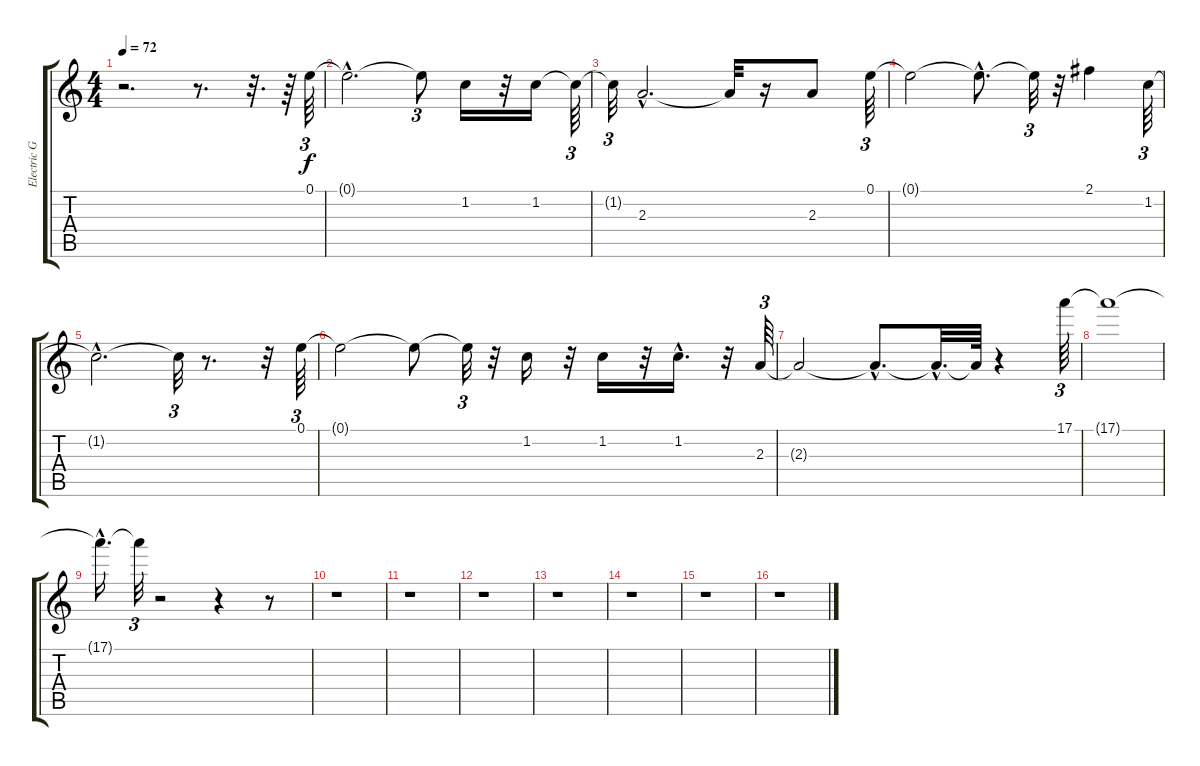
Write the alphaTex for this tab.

\track ("Electric Guitar " "Electric G") {instrument overdrivenguitar}
\staff {score tabs}
\tuning (E4 B3 G3 D3 A2 E2) {hide}
\ts (4 4)
\tempo 72
\clef g2
\ks c
r.2{d dy f} r.8{d} r.32{d} r.64 0.1.64{tu (3 2)} |
0.1{hac t}.2{d} 0.1{t}.8{tu (3 2)} 1.2.16 r.32 1.2.16 1.2{t}.64{tu (3 2)} |
1.2{t}.32{tu (3 2)} 2.3{hac}.2{d} 2.3{t}.32 r.16 2.3.8 0.1.64{tu (3 2)} |
0.1{t}.2 0.1{hac t}.8{d} 0.1{t}.32{tu (3 2)} r.32 2.1.4 1.2.64{tu (3 2)} |
1.2{hac t}.2{d} 1.2{t}.32{tu (3 2)} r.8{d} r.32 0.1.64{tu (3 2)} |
0.1{t}.2 0.1{t}.8 0.1{t}.32{tu (3 2)} r.32 1.2.16 r.32 1.2.16 r.32 1.2{hac}.16{d} r.32 2.3.64{tu (3 2)} |
2.3{t}.2 2.3{hac t}.8{d} 2.3{hac t}.32{d} 2.3{t}.64 r.4 17.1.64{tu (3 2)} |
17.1{t}.1 |
17.1{hac t}.16{d} 17.1{t}.32{tu (3 2)} r.2 r.4 r.8 |
r.1 |
r.1 |
r.1 |
r.1 |
r.1 |
r.1 |
r.1
